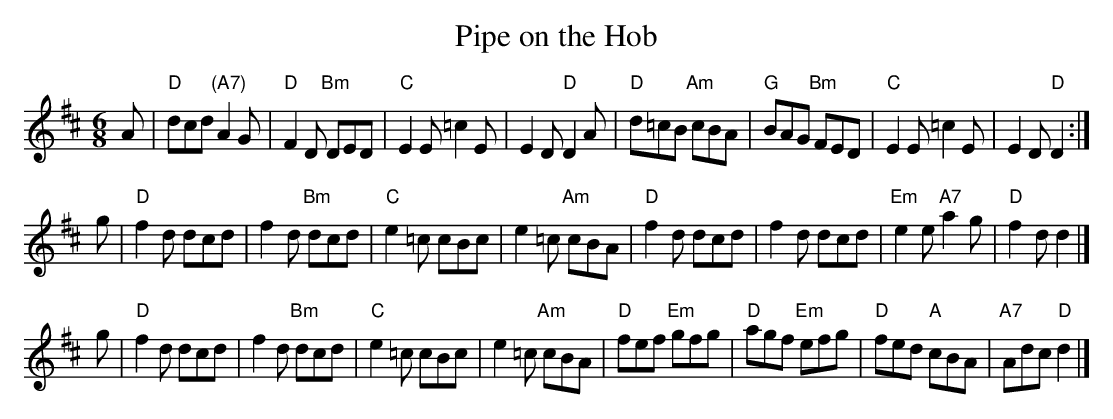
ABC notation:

X:1
T: Pipe on the Hob
M: 6/8
L: 1/8
K: D
A \
| "D"dcd "(A7)"A2G | "D"F2D "Bm"DED | "C"E2E =c2E | E2D "D"D2A \
| "D"d=cB "Am"cBA | "G"BAG "Bm"FED | "C"E2E =c2E | E2D "D"D2 :|
g \
| "D"f2d dcd | f2d "Bm"dcd | "C"e2=c cBc | e2=c "Am"cBA \
| "D"f2d dcd | f2d dcd | "Em"e2e "A7"a2g | "D"f2d d2 |]
g \
| "D"f2d dcd | f2d "Bm"dcd | "C"e2=c cBc | e2=c "Am"cBA \
| "D"fef "Em"gfg | "D"agf "Em"efg | "D"fed "A"cBA | "A7"Adc "D"d2 |]
